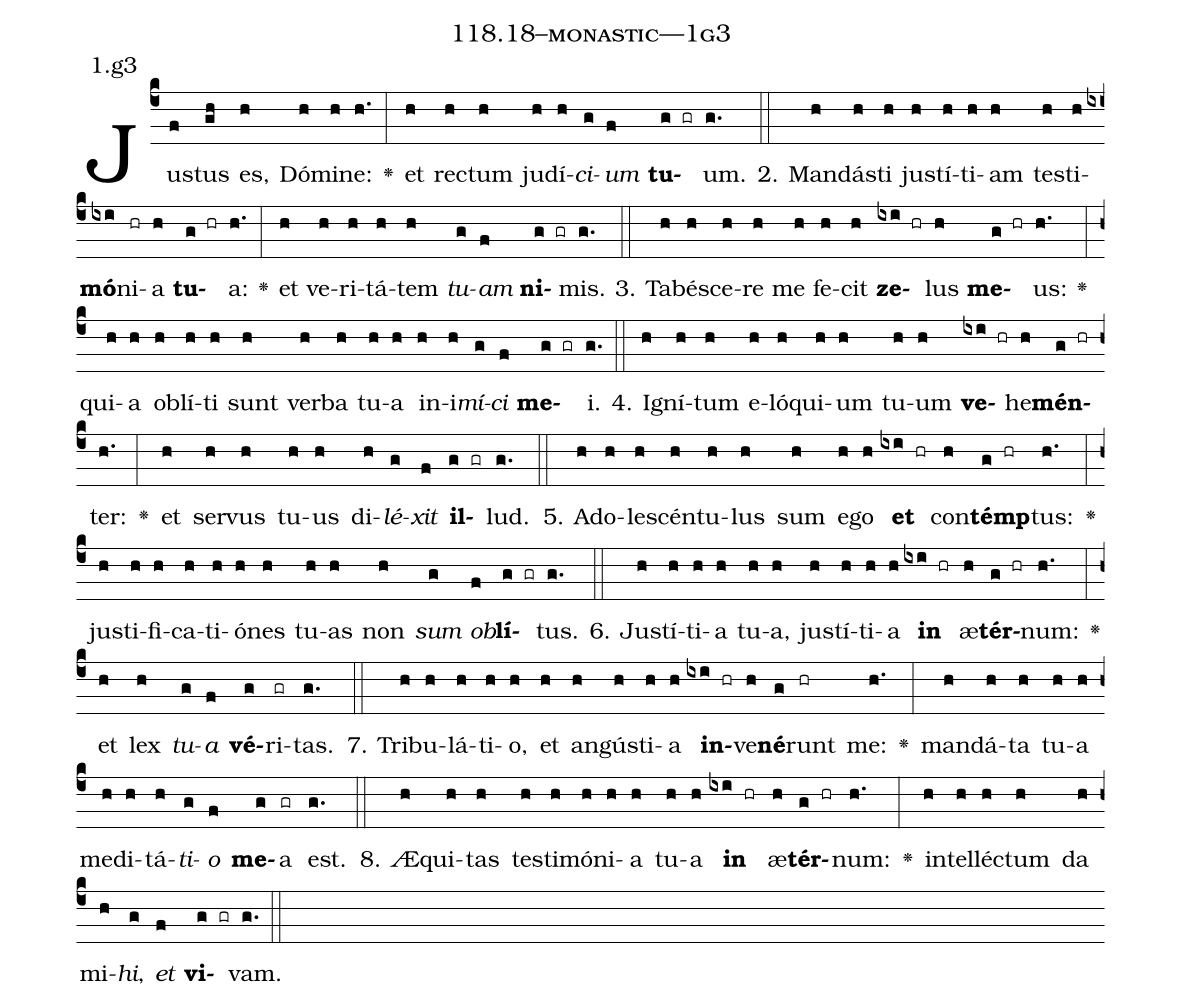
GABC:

name: 118.18--monastic---1g3;
annotation: 1.g3;
%%
(c4)Jus(f)tus(gh) es,(h) Dó(h)mi(h)ne:(h.) <v>\greheightstar</v>(:) et(h) rec(h)tum(h) ju(h)dí(h)<i>ci</i>(g)<i>um</i>(f) <b>tu</b>(g gr)um.(g.) (::)
2. Man(h)dás(h)ti(h) jus(h)tí(h)ti(h)am(h) tes(h)ti(h)<b>mó</b>(ixi)ni(hr)a(h) <b>tu</b>(g hr)a:(h.) <v>\greheightstar</v>(:) et(h) ve(h)ri(h)tá(h)tem(h) <i>tu</i>(g)<i>am</i>(f) <b>ni</b>(g gr)mis.(g.) (::)
3. Ta(h)bé(h)sce(h)re(h) me(h) fe(h)cit(h) <b>ze</b>(ixi hr)lus(h) <b>me</b>(g hr)us:(h.) <v>\greheightstar</v>(:) qui(h)a(h) ob(h)lí(h)ti(h) sunt(h) ver(h)ba(h) tu(h)a(h) in(h)i(h)<i>mí</i>(g)<i>ci</i>(f) <b>me</b>(g gr)i.(g.) (::)
4. I(h)gní(h)tum(h) e(h)ló(h)qui(h)um(h) tu(h)um(h) <b>ve</b>(ixi hr)he(h)<b>mén</b>(g hr)ter:(h.) <v>\greheightstar</v>(:) et(h) ser(h)vus(h) tu(h)us(h) di(h)<i>lé</i>(g)<i>xit</i>(f) <b>il</b>(g gr)lud.(g.) (::)
5. Ad(h)o(h)le(h)scén(h)tu(h)lus(h) sum(h) e(h)go(h) <b>et</b>(ixi hr) con(h)<b>témp</b>(g hr)tus:(h.) <v>\greheightstar</v>(:) jus(h)ti(h)fi(h)ca(h)ti(h)ó(h)nes(h) tu(h)as(h) non(h) <i>sum</i>(g) <i>ob</i>(f)<b>lí</b>(g gr)tus.(g.) (::)
6. Jus(h)tí(h)ti(h)a(h) tu(h)a,(h) jus(h)tí(h)ti(h)a(h) <b>in</b>(ixi hr) æ(h)<b>tér</b>(g hr)num:(h.) <v>\greheightstar</v>(:) et(h) lex(h) <i>tu</i>(g)<i>a</i>(f) <b>vé</b>(g)ri(gr)tas.(g.) (::)
7. Tri(h)bu(h)lá(h)ti(h)o,(h) et(h) an(h)gús(h)ti(h)a(h) <b>in</b>(ixi hr)ve(h)<b>né</b>(g)runt(hr) me:(h.) <v>\greheightstar</v>(:) man(h)dá(h)ta(h) tu(h)a(h) me(h)di(h)tá(h)<i>ti</i>(g)<i>o</i>(f) <b>me</b>(g)a(gr) est.(g.) (::)
8. Æ(h)qui(h)tas(h) tes(h)ti(h)mó(h)ni(h)a(h) tu(h)a(h) <b>in</b>(ixi hr) æ(h)<b>tér</b>(g hr)num:(h.) <v>\greheightstar</v>(:) in(h)tel(h)léc(h)tum(h) da(h) mi(h)<i>hi</i>,(g) <i>et</i>(f) <b>vi</b>(g gr)vam.(g.) (::)
